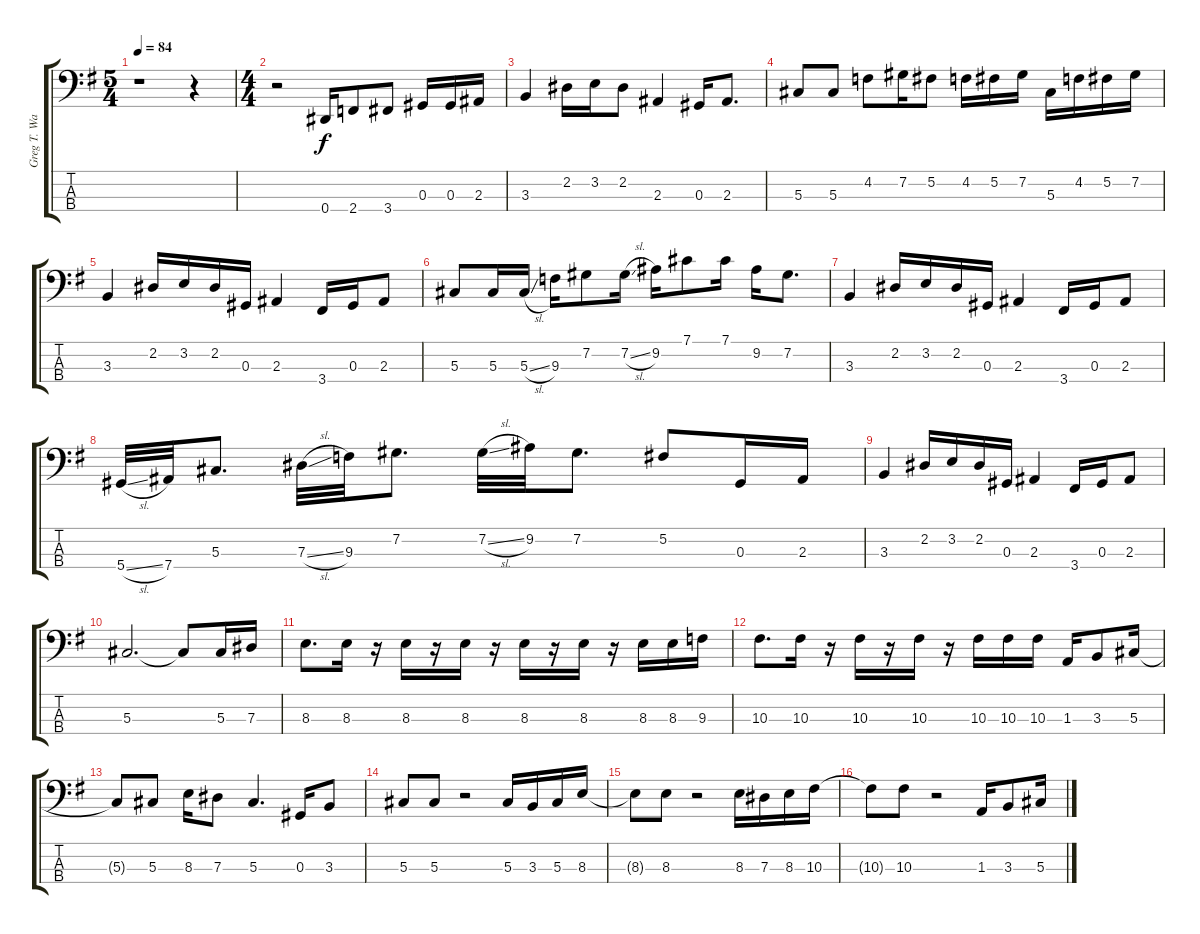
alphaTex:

\track ("Greg T. Walker Bass" "Greg T. Wa") {instrument electricbassfinger}
\staff {score tabs}
\tuning (Gb2 Db2 Ab1 Eb1) {hide}
\ts (5 4)
\tempo 84
\clef f4
\ks g
r.1{dy f} r.4 |
\ts (4 4)
r.2 0.4.16 2.4.8 3.4.8 0.3.16 0.3.16 2.3.16 |
3.3.4 2.2.16 3.2.16 2.2.8 2.3.4 0.3.16 2.3.8{d} |
5.3.8 5.3.8 4.2.8 7.2.16 5.2.8 4.2.16 5.2.16 7.2.16 5.3.16 4.2.16 5.2.16 7.2.16 |
3.3.4 2.2.16 3.2.16 2.2.16 0.3.16 2.3.4 3.4.16 0.3.16 2.3.8 |
5.3.8 5.3.16 5.3{sl}.16 9.3.16 7.2.8 7.2{sl}.16 9.2.16 7.1.8 7.1.16 9.2.16 7.2.8{d} |
3.3.4 2.2.16 3.2.16 2.2.16 0.3.16 2.3.4 3.4.16 0.3.16 2.3.8 |
5.4{sl}.32 7.4.32 5.3.8{d} 7.3{sl}.32 9.3.32 7.2.8{d} 7.2{sl}.32 9.2.32 7.2.8{d} 5.2.8 0.3.16 2.3.16 |
3.3.4 2.2.16 3.2.16 2.2.16 0.3.16 2.3.4 3.4.16 0.3.16 2.3.8 |
5.3.2{d} 5.3{t}.8 5.3.16 7.3.16 |
8.3.8{d} 8.3.16 r.16 8.3.16 r.16 8.3.16 r.16 8.3.16 r.16 8.3.16 r.16 8.3.16 8.3.16 9.3.16 |
10.3.8{d} 10.3.16 r.16 10.3.16 r.16 10.3.16 r.16 10.3.16 10.3.16 10.3.16 1.3.16 3.3.8 5.3.16 |
5.3{t}.8 5.3.8 8.3.16 7.3.8 5.3.4{d} 0.3.16 3.3.8 |
5.3.8 5.3.8 r.2 5.3.16 3.3.16 5.3.16 8.3.16 |
8.3{t}.8 8.3.8 r.2 8.3.16 7.3.16 8.3.16 10.3.16 |
10.3{t}.8 10.3.8 r.2 1.3.16 3.3.8 5.3.16
